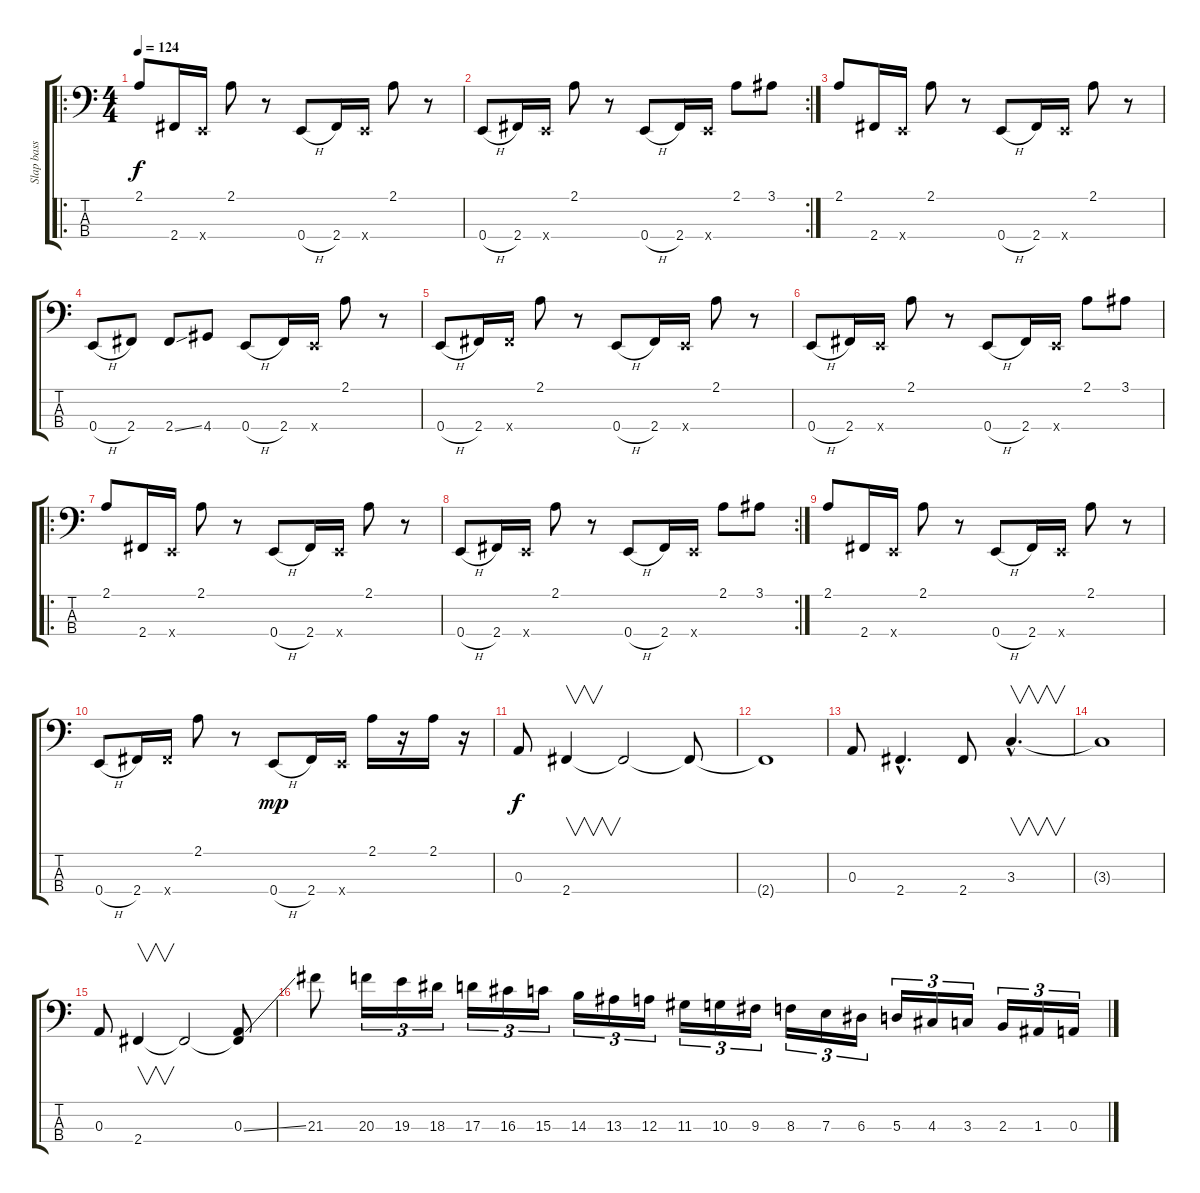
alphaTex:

\track ("Slap bass : Les Claypool" "Slap bass ") {instrument slapbass2}
\staff {score tabs}
\tuning (G2 D2 A1 E1) {hide}
\ro
\ts (4 4)
\tempo 124
\clef f4
\ks c
2.1.8{dy f} 2.4.16 0.4{x}.16 2.1.8 r.8 0.4{h}.8 2.4.16 0.4{x}.16 2.1.8 r.8 |
\rc 2
0.4{h}.8 2.4.16 0.4{x}.16 2.1.8 r.8 0.4{h}.8 2.4.16 0.4{x}.16 2.1.8 3.1.8 |
2.1.8 2.4.16 0.4{x}.16 2.1.8 r.8 0.4{h}.8 2.4.16 0.4{x}.16 2.1.8 r.8 |
0.4{h}.8 2.4.8 2.4{ss}.8 4.4.8 0.4{h}.8 2.4.16 0.4{x}.16 2.1.8 r.8 |
0.4{h}.8 2.4.16 2.4{x}.16 2.1.8 r.8 0.4{h}.8 2.4.16 0.4{x}.16 2.1.8 r.8 |
0.4{h}.8 2.4.16 0.4{x}.16 2.1.8 r.8 0.4{h}.8 2.4.16 0.4{x}.16 2.1.8 3.1.8 |
\ro
2.1.8 2.4.16 0.4{x}.16 2.1.8 r.8 0.4{h}.8 2.4.16 0.4{x}.16 2.1.8 r.8 |
\rc 2
0.4{h}.8 2.4.16 0.4{x}.16 2.1.8 r.8 0.4{h}.8 2.4.16 0.4{x}.16 2.1.8 3.1.8 |
2.1.8 2.4.16 0.4{x}.16 2.1.8 r.8 0.4{h}.8 2.4.16 0.4{x}.16 2.1.8 r.8 |
0.4{h}.8 2.4.16 2.4{x}.16 2.1.8 r.8 0.4{h}.8{dy mp} 2.4.16 0.4{x}.16 2.1.16 r.16 2.1.16 r.16 |
0.3.8{dy f} 2.4.4{v} 2.4{t}.2 2.4{t}.8 |
2.4{t}.1 |
0.3.8 2.4{hac}.4{d} 2.4.8 3.3{hac}.4{v d} |
3.3{t}.1 |
0.3.8 2.4.4{v} 2.4{t}.2 (0.3{ss} 2.4{t}).8{instrument electricbassfinger} |
21.3.8 20.3.16{tu (3 2)} 19.3.16{tu (3 2)} 18.3.16{tu (3 2)} 17.3.16{tu (3 2)} 16.3.16{tu (3 2)} 15.3.16{tu (3 2)} 14.3.16{tu (3 2)} 13.3.16{tu (3 2)} 12.3.16{tu (3 2)} 11.3.16{tu (3 2)} 10.3.16{tu (3 2)} 9.3.16{tu (3 2)} 8.3.16{tu (3 2)} 7.3.16{tu (3 2)} 6.3.16{tu (3 2)} 5.3.16{tu (3 2)} 4.3.16{tu (3 2)} 3.3.16{tu (3 2)} 2.3.16{tu (3 2)} 1.3.16{tu (3 2)} 0.3.16{tu (3 2)}
